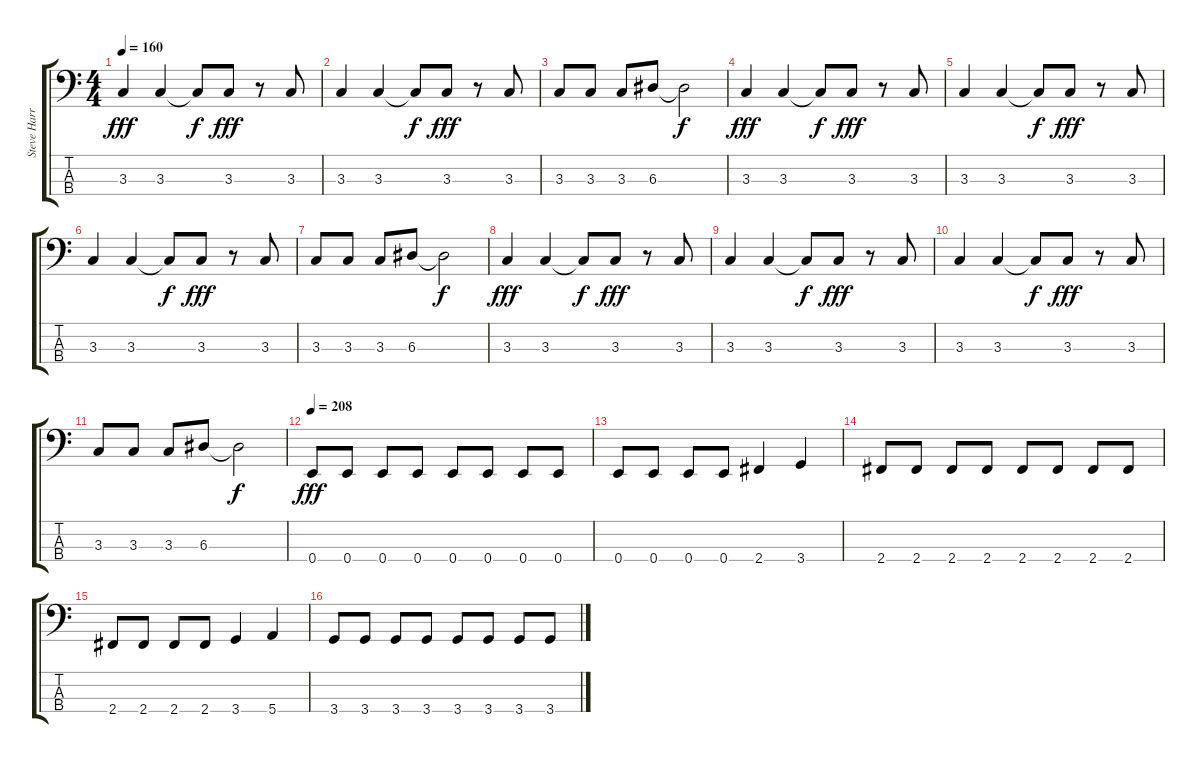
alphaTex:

\track ("Steve Harris" "Steve Harr") {instrument electricbassfinger}
\staff {score tabs}
\tuning (G2 D2 A1 E1) {hide}
\ts (4 4)
\tempo 160
\clef f4
\ks c
3.3.4{dy fff} 3.3.4 3.3{t}.8{dy f} 3.3.8{dy fff} r.8 3.3.8 |
3.3.4 3.3.4 3.3{t}.8{dy f} 3.3.8{dy fff} r.8 3.3.8 |
3.3.8 3.3.8 3.3.8 6.3.8 6.3{t}.2{dy f} |
3.3.4{dy fff} 3.3.4 3.3{t}.8{dy f} 3.3.8{dy fff} r.8 3.3.8 |
3.3.4 3.3.4 3.3{t}.8{dy f} 3.3.8{dy fff} r.8 3.3.8 |
3.3.4 3.3.4 3.3{t}.8{dy f} 3.3.8{dy fff} r.8 3.3.8 |
3.3.8 3.3.8 3.3.8 6.3.8 6.3{t}.2{dy f} |
3.3.4{dy fff} 3.3.4 3.3{t}.8{dy f} 3.3.8{dy fff} r.8 3.3.8 |
3.3.4 3.3.4 3.3{t}.8{dy f} 3.3.8{dy fff} r.8 3.3.8 |
3.3.4 3.3.4 3.3{t}.8{dy f} 3.3.8{dy fff} r.8 3.3.8 |
3.3.8 3.3.8 3.3.8 6.3.8 6.3{t}.2{dy f} |
\tempo 208
0.4.8{dy fff} 0.4.8 0.4.8 0.4.8 0.4.8 0.4.8 0.4.8 0.4.8 |
0.4.8 0.4.8 0.4.8 0.4.8 2.4.4 3.4.4 |
2.4.8 2.4.8 2.4.8 2.4.8 2.4.8 2.4.8 2.4.8 2.4.8 |
2.4.8 2.4.8 2.4.8 2.4.8 3.4.4 5.4.4 |
3.4.8 3.4.8 3.4.8 3.4.8 3.4.8 3.4.8 3.4.8 3.4.8
